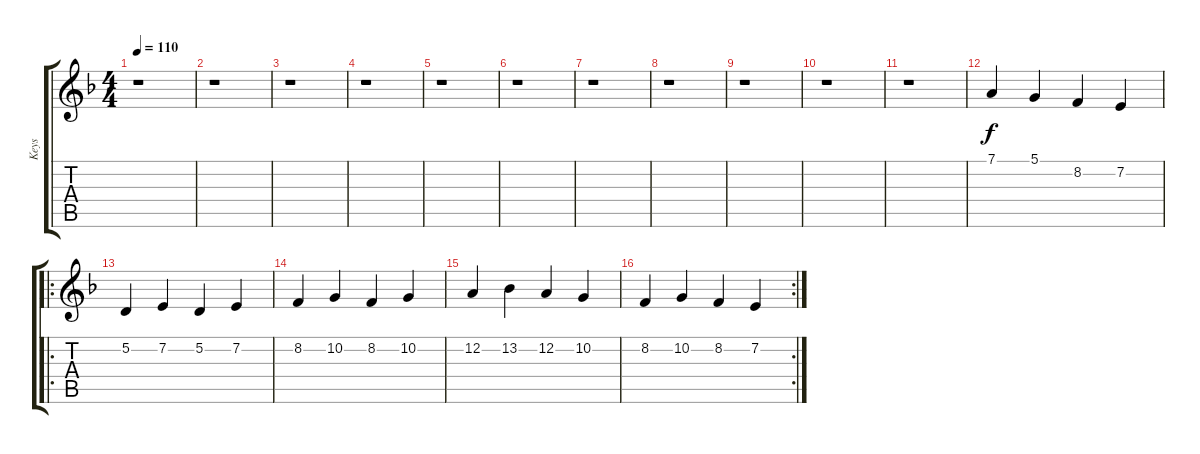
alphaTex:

\track ("Keys" "Keys") {instrument pad2warm}
\staff {score tabs}
\tuning (D4 A3 F3 C3 G2 D2) {hide}
\ts (4 4)
\tempo 110
\clef g2
\ks dminor
r.1{dy f} |
r.1 |
r.1 |
r.1 |
r.1 |
r.1 |
r.1 |
r.1 |
r.1 |
r.1 |
r.1 |
7.1.4{volume 12} 5.1.4 8.2.4 7.2.4 |
\ro
5.2.4 7.2.4 5.2.4 7.2.4 |
8.2.4 10.2.4 8.2.4 10.2.4 |
12.2.4 13.2.4 12.2.4 10.2.4 |
\rc 2
8.2.4 10.2.4 8.2.4 7.2.4
